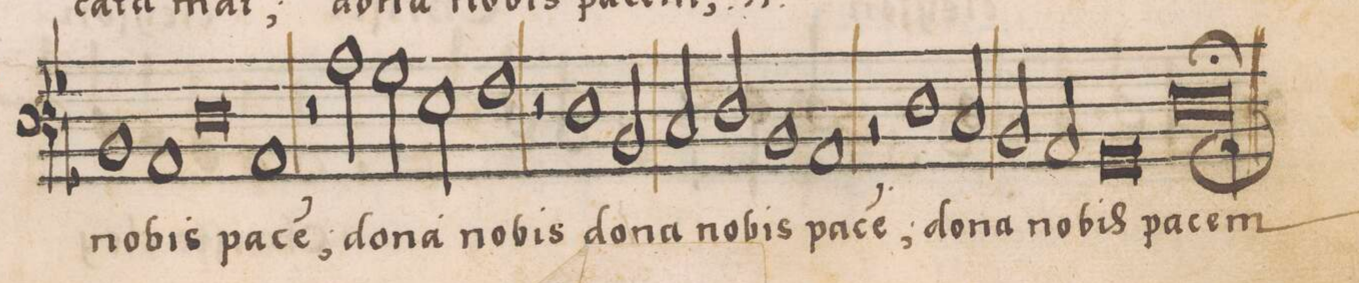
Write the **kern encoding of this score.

**kern	**text
*I"BASSVS	*
*clefF3	*
*k[b-]	*
*met(C|)	*
*M2/1	*
1D	no-
=91-	=91-
1C	-bis
0F	pa-
=92-	=92-
1C	-ce(m);
=93-	=93-
2r	.
2c\	do-
2B-\	-na
2G\	no-
=94-	=94-
1A	-bis
2r	.
1F\	do-
=95-	=95-
2D/	-na
2E/	no-
2F/	-bis
=96-	=96-
1D	pa-
1C	-ce(m);
=97-	=97-
2r	.
1F	do-
2E/	-na
=98-	=98-
2D/	no-
2C/	-bis
0BB-	pa-
=99-	=99-
[1Fl;;	-cem
=100-	=100-
0F_	.
=101-	=101-
0F]	.
==	==
*-	*-
